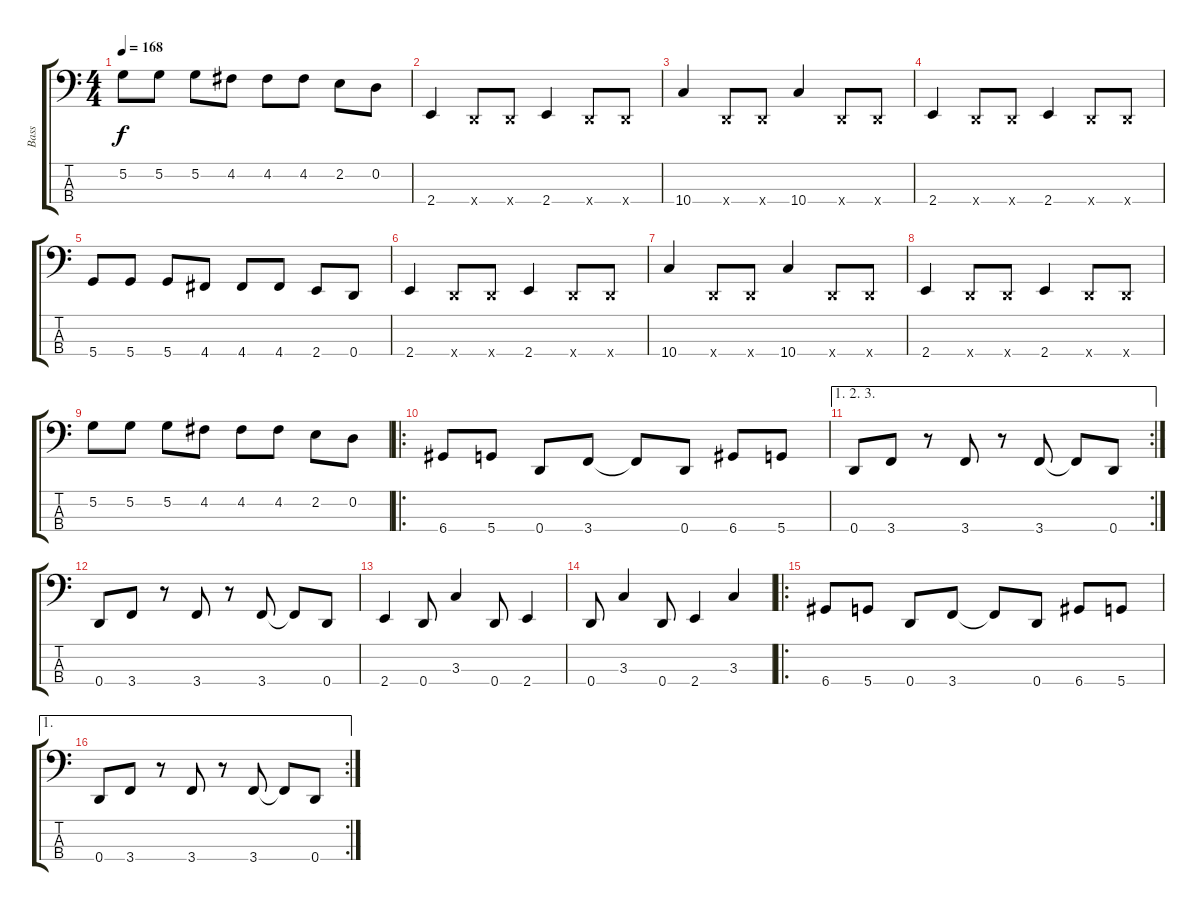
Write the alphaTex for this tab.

\track ("Bass" "Bass") {instrument electricbasspick}
\staff {score tabs}
\tuning (G2 D2 A1 D1) {hide}
\ts (4 4)
\tempo 168
\clef f4
\ks c
5.2.8{dy f instrument electricbasspick} 5.2.8 5.2.8 4.2.8 4.2.8 4.2.8 2.2.8 0.2.8 |
2.4.4 0.4{x}.8 0.4{x}.8 2.4.4 0.4{x}.8 0.4{x}.8 |
10.4.4 0.4{x}.8 0.4{x}.8 10.4.4 0.4{x}.8 0.4{x}.8 |
2.4.4 0.4{x}.8 0.4{x}.8 2.4.4 0.4{x}.8 0.4{x}.8 |
5.4.8 5.4.8 5.4.8 4.4.8 4.4.8 4.4.8 2.4.8 0.4.8 |
2.4.4 0.4{x}.8 0.4{x}.8 2.4.4 0.4{x}.8 0.4{x}.8 |
10.4.4 0.4{x}.8 0.4{x}.8 10.4.4 0.4{x}.8 0.4{x}.8 |
2.4.4 0.4{x}.8 0.4{x}.8 2.4.4 0.4{x}.8 0.4{x}.8 |
5.2.8 5.2.8 5.2.8 4.2.8 4.2.8 4.2.8 2.2.8 0.2.8 |
\ro
6.4.8 5.4.8 0.4.8 3.4.8 3.4{t}.8 0.4.8 6.4.8 5.4.8 |
\ae (1 2 3)
\rc 2
0.4.8 3.4.8 r.8 3.4.8 r.8 3.4.8 3.4{t}.8 0.4.8 |
0.4.8 3.4.8 r.8 3.4.8 r.8 3.4.8 3.4{t}.8 0.4.8 |
2.4.4 0.4.8 3.3.4 0.4.8 2.4.4 |
0.4.8 3.3.4 0.4.8 2.4.4 3.3.4 |
\ro
6.4.8 5.4.8 0.4.8 3.4.8 3.4{t}.8 0.4.8 6.4.8 5.4.8 |
\ae 1
\rc 2
0.4.8 3.4.8 r.8 3.4.8 r.8 3.4.8 3.4{t}.8 0.4.8
